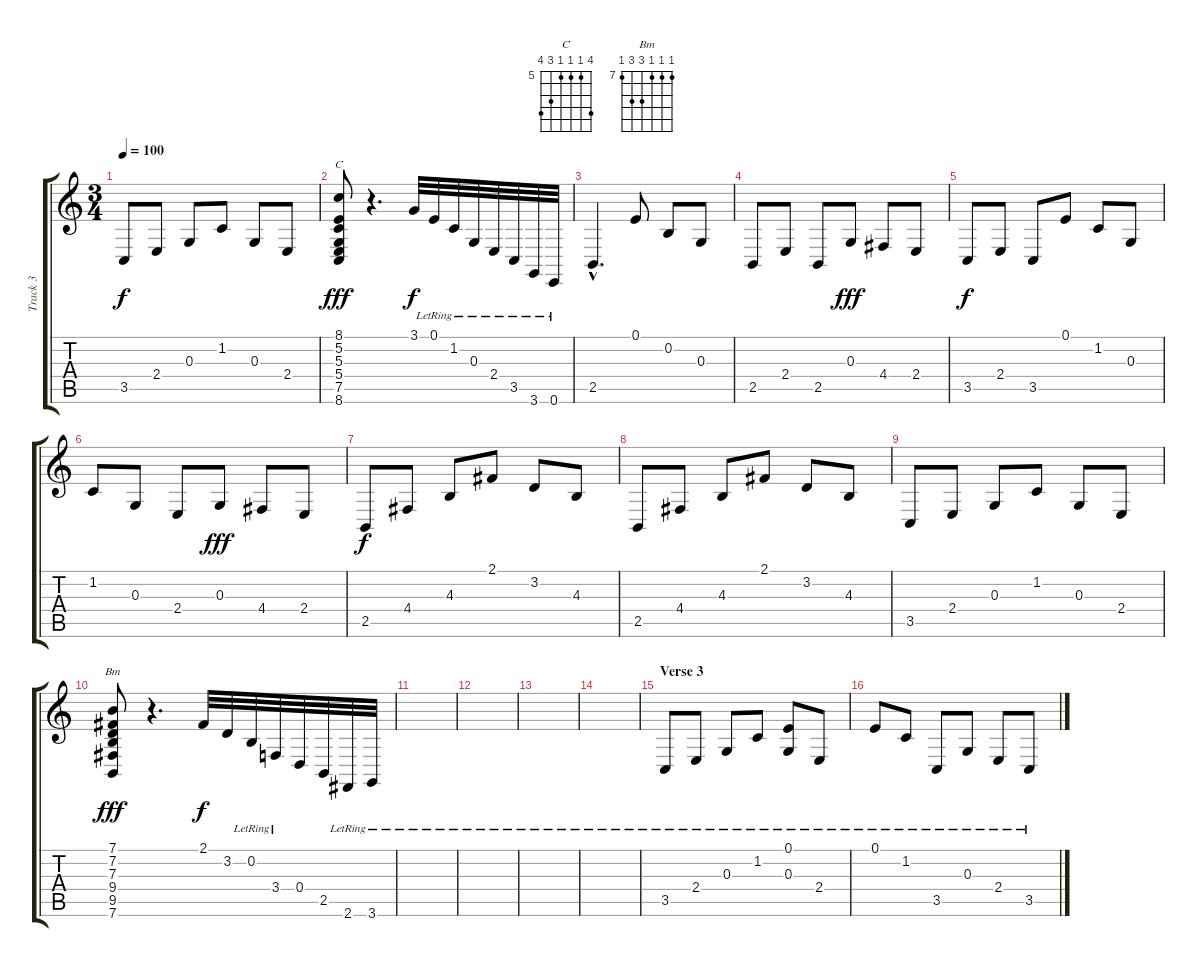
\track ("Track 3" "Track 3") {instrument lead8bassandlead}
\staff {score tabs}
\tuning (E4 B3 G3 D3 A2 E2) {hide}
\chord ("C" 8 5 5 5 7 8) {firstfret 5}
\chord ("Bm" 7 7 7 9 9 7) {firstfret 7}
\ts (3 4)
\tempo 100
\clef g2
\ks c
3.5.8{dy f} 2.4.8 0.3.8 1.2.8 0.3.8 2.4.8 |
(8.1 5.2 5.3 5.4 7.5 8.6).8{ch "C" dy fff} r.4{d} 3.1.32{dy f} 0.1{lr}.32 1.2{lr}.32 0.3{lr}.32 2.4{lr}.32 3.5{lr}.32 3.6{lr}.32 0.6{lr}.32 |
2.5{hac}.4{d} 0.1.8 0.2.8 0.3.8 |
2.5.8 2.4.8 2.5.8 0.3.8{dy fff} 4.4.8 2.4.8 |
3.5.8{dy f} 2.4.8 3.5.8 0.1.8 1.2.8 0.3.8 |
1.2.8 0.3.8 2.4.8 0.3.8{dy fff} 4.4.8 2.4.8 |
2.5.8{dy f} 4.4.8 4.3.8 2.1.8 3.2.8 4.3.8 |
2.5.8 4.4.8 4.3.8 2.1.8 3.2.8 4.3.8 |
3.5.8 2.4.8 0.3.8 1.2.8 0.3.8 2.4.8 |
(7.1 7.2 7.3 9.4 9.5 7.6).8{ch "Bm" dy fff} r.4{d} 2.1.32{dy f} 3.2.32 0.2{lr}.32 3.4{lr}.32 0.4.32 2.5.32 2.6{lr}.32 3.6{lr}.32 |
|
|
|
|
\section ("" "Verse 3")
3.5{lr}.8{volume 4} 2.4{lr}.8 0.3{lr}.8 1.2{lr}.8 (0.1{lr} 0.3{lr}).8 2.4{lr}.8 |
0.1{lr}.8 1.2{lr}.8 3.5{lr}.8 0.3{lr}.8 2.4{lr}.8 3.5{lr}.8
